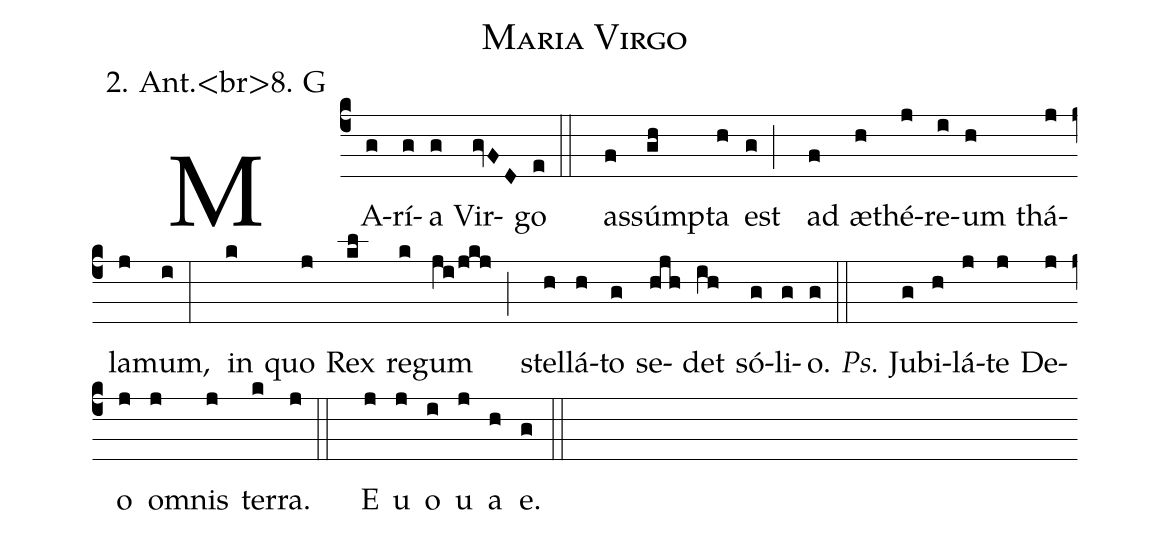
name: Maria Virgo;
annotation:2. Ant.<br>8. G;
%%
(c4) MA(g)rí(g)a(g) Vir(gvFD)go(e::) as(f)súmp(gh)ta(h) est(g;) ad(f) æ(h)thé(j)re(i)um(h) thá(j)la(j)mum,(i:)
in(k) quo(j) Rex(kl) re(k)gum(ji/jkj;) stel(h)lá(h)to(g) se(hjh)det(ih) só(g)li(g)o.(g::)
<i>Ps.</i> Ju(g)bi(h)lá(j)te(j) De(j)o(j) om(j)nis(j) ter(k)ra.(j::) E(j) u(j) o(i) u(j) a(h) e.(g::)
